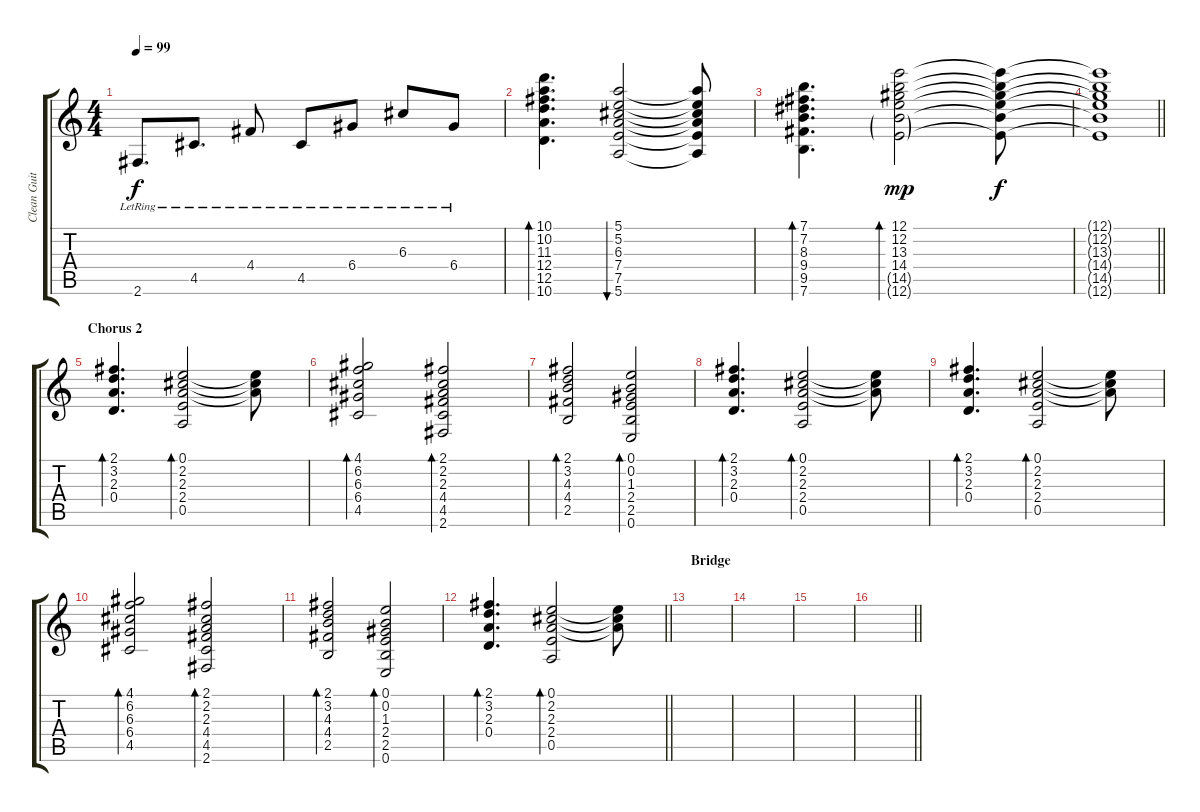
\track ("Clean Guitar" "Clean Guit") {instrument electricguitarclean}
\staff {score tabs}
\tuning (E4 B3 G3 D3 A2 E2) {hide}
\ts (4 4)
\tempo 99
\clef g2
\ks c
2.6{lr}.8{d dy f} 4.5{lr}.8{d} 4.4{lr}.8 4.5{lr}.8 6.4{lr}.8 6.3{lr}.8 6.4{lr}.8 |
(10.1 10.2 11.3 12.4 12.5 10.6).4{d bd 120 volume 7} (5.1 5.2 6.3 7.4 7.5 5.6).2{bu 30} (5.1{t} 5.2{t} 6.3{t} 7.4{t} 7.5{t} 5.6{t}).8 |
(7.1 7.2 8.3 9.4 9.5 7.6).4{d bd 120} (12.1 12.2 13.3 14.4 14.5{g} 12.6{g}).2{bd 240 dy mp} (12.1{t} 12.2{t} 13.3{t} 14.4{t} 14.5{t} 12.6{t}).8{dy f} |
\barLineRight lightlight
(12.1{t} 12.2{t} 13.3{t} 14.4{t} 14.5{t} 12.6{t}).1 |
\section ("" "Chorus 2")
(2.1 3.2 2.3 0.4).4{d bd 240 volume 5} (0.1 2.2 2.3 2.4 0.5).2{bd 240} (0.1{t} 2.2{t} 2.3{t}).8 |
(4.1 6.2 6.3 6.4 4.5).2{bd 240} (2.1 2.2 2.3 4.4 4.5 2.6).2{bd 240} |
(2.1 3.2 4.3 4.4 2.5).2{bd 240} (0.1 0.2 1.3 2.4 2.5 0.6).2{bd 240} |
(2.1 3.2 2.3 0.4).4{d bd 240} (0.1 2.2 2.3 2.4 0.5).2{bd 240} (0.1{t} 2.2{t} 2.3{t}).8 |
(2.1 3.2 2.3 0.4).4{d bd 240} (0.1 2.2 2.3 2.4 0.5).2{bd 240} (0.1{t} 2.2{t} 2.3{t}).8 |
(4.1 6.2 6.3 6.4 4.5).2{bd 240} (2.1 2.2 2.3 4.4 4.5 2.6).2{bd 240} |
(2.1 3.2 4.3 4.4 2.5).2{bd 240} (0.1 0.2 1.3 2.4 2.5 0.6).2{bd 240} |
\barLineRight lightlight
(2.1 3.2 2.3 0.4).4{d bd 240} (0.1 2.2 2.3 2.4 0.5).2{bd 240} (0.1{t} 2.2{t} 2.3{t}).8 |
\section ("" "Bridge")
|
|
|
\barLineRight lightlight
